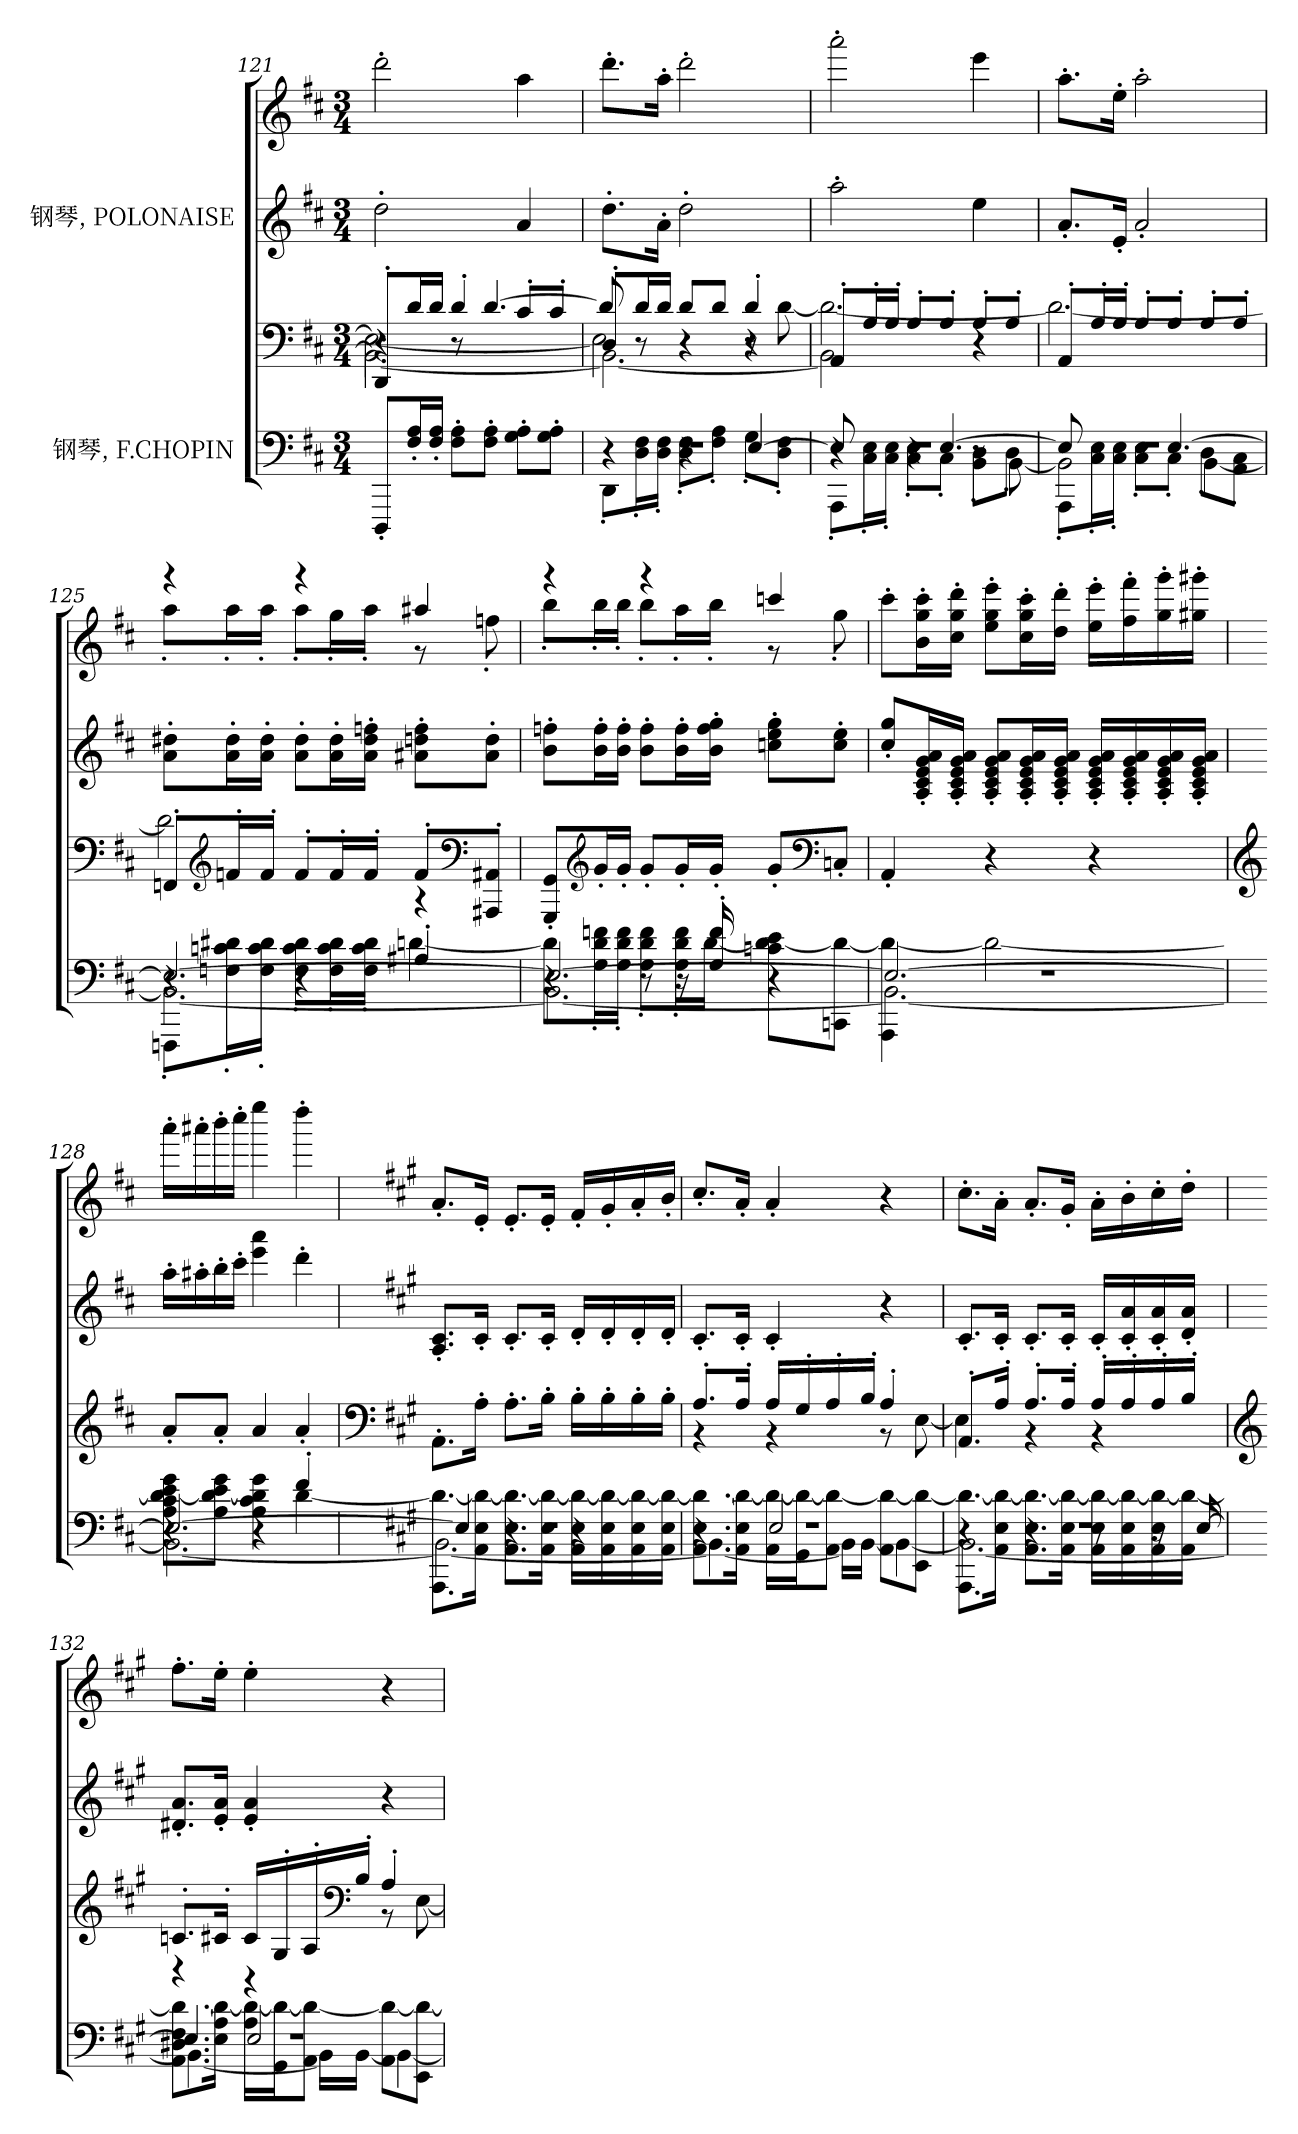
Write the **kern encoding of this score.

**kern	**kern	**kern	**kern
*part2	*part2	*part1	*part1
*staff4	*staff3	*staff2	*staff1
*I"钢琴, F.CHOPIN	*	*I"钢琴, POLONAISE	*
*clefF4	*clefF4	*clefG2	*clefG2
*k[f#c#]	*k[f#c#]	*k[f#c#]	*k[f#c#]
*M3/4	*M3/4	*M3/4	*M3/4
=121	=121	=121	=121
*	*^	*	*
*	*	*^	*	*
*	*	*	*^	*	*
8DDD'/L	8DD'/L	2.E\_	4r	2.BB\_	2dd'\	2ddd'\
16F#/' 16A/'L	16d/L	.	.	.	.	.
16F#/' 16A/'JJ	16d/JJ	.	.	.	.	.
8F#\' 8A\'L	4d'/	.	8r	.	.	.
8F#\' 8A\'J	.	.	[4.d/	.	.	.
8G\' 8A\'L	8c#'/L	.	.	.	4a/	4aa\
8G\' 8A\'J	8c#'/J	.	.	.	.	.
=122	=122	=122	=122	=122	=122	=122
*^	*	*	*	*	*	*
*	*^	*	*	*	*	*	*
2.r	8DD'\L	4r	8D'/L	2E\]	8d/]	2.BB\_	8.dd'\L	8.ddd'\L
.	16D\' 16F#\'L	.	16d/L	.	8r	.	.	.
.	16D\' 16F#\'JJ	.	16d/JJ	.	.	.	16a'\Jk	16aa'\Jk
.	8D\' 8F#\'L	4r	8d/L	.	4r	.	2dd'\	2ddd'\
.	8F#\' 8A\'J	.	8d/J	.	.	.	.	.
.	8G'\L	[4E/	4d'/	8r	4r	.	.	.
.	8D\' 8F#\'J	.	.	[8d\	.	.	.	.
*	*	*	*	*	*v	*v	*	*
!!LO:LB:g=z
=123	=123	=123	=123	=123	=123	=123	=123
*	*	*^	*	*	*	*	*
2.r	8AAA'\L	8E/]	4r	8AA'/L	2.d\_	2BB\]	2aa'\	2aaa'\
.	16C#\' 16E\'L	8r	.	16A'/L	.	.	.	.
.	16C#\' 16E\'JJ	.	.	16A'/JJ	.	.	.	.
.	8C#\' 8E\'L	8r	4r	8A'/L	.	.	.	.
.	8C#'\J	[4.E/	.	8A'/J	.	.	.	.
.	8BB\' 8D\'L	.	8r	8A'/L	.	4r	4ee\	4eee\
.	8D'\J	.	[8BB\	8A'/J	.	.	.	.
*	*	*	*	*	*v	*v	*	*
=124	=124	=124	=124	=124	=124	=124	=124
2.r	8AAA'\L	8E/]	2BB\]	8AA'/L	2.d\_	8.a'/L	8.aa'\L
.	16C#\' 16E\'L	8r	.	16A'/L	.	.	.
.	16C#\' 16E\'JJ	.	.	16A'/JJ	.	16e'/Jk	16ee'\Jk
.	8C#\' 8E\'L	8r	.	8A'/L	.	2a'/	2aa'\
.	8C#'\J	[4.E/	.	8A'/J	.	.	.
.	8D'\L	.	[4BB\	8A'/L	.	.	.
.	8AA\' 8C#\'J	.	.	8A'/J	.	.	.
=125	=125	=125	=125	=125	=125	=125	=125
*	*	*	*	*	*	*	*^
4r	8FFFn'\L	2.E/_	2.BB\_	8FFn'/L	2d\]	8a\' 8dd#X\'L	4r	8aa'\L
*	*	*	*	*clefG2	*	*	*	*
.	16Fn\' 16cn\' 16d#X\'L	.	.	16fn'/L	.	16a\' 16dd#\'L	.	16aa'\L
.	16F\' 16c\' 16d#\'JJ	.	.	16f'/JJ	.	16a\' 16dd#\'JJ	.	16aa'\JJ
4r	8F\' 8c\' 8d#\'L	.	.	8f'/L	.	8a\' 8dd#\'L	4r	8aa'\L
.	16F\' 16c\' 16d#\'L	.	.	16f'/L	.	16a\' 16dd#\'L	.	16gg'\L
.	16F\' 16c\' 16d#\'JJ	.	.	16f'/JJ	.	16a\' 16dd#\' 16ffn\'JJ	.	16aa'\JJ
4A#X'/	[4dn\	.	.	8f'/L	4r	8a#X\' 8ddn\' 8ff\'L	4aa#X/	8r
*	*	*	*	*clefF4	*	*	*	*
.	.	.	.	8AAA#X/' 8AA#X/'J	.	8a#\' 8dd\'J	.	8ffn'\
*	*	*	*	*v	*v	*	*	*
!!LO:PB:g=z	!!
=126	=126	=126	=126	=126	=126	=126	=126
4r	8d\L]	2.E/_	2.BB\_	8GGG/' 8GG/'L	8b\' 8ffn\'L	4r	8bb'\L
*	*	*	*	*clefG2	*	*	*
.	16G\' 16d\' 16fn\'L	.	.	16g'/L	16b\' 16ff\'L	.	16bb'\L
.	16G\' 16d\' 16f\'JJ	.	.	16g'/JJ	16b\' 16ff\'JJ	.	16bb'\JJ
8r	8G\' 8d\' 8f\'L	.	.	8g'/L	8b\' 8ff\'L	4r	8bb'\L
16r	16G\' 16d\' 16f\'L	.	.	16g'/L	16b\' 16ff\'L	.	16aa'\L
16G/' 16f/'	[16d\JJ	.	.	16g'/JJ	16b\' 16ff\' 16gg\'JJ	.	16bb'\JJ
4r	8cn\ 8d\_ 8e\L	.	.	8g'/L	8ccn\' 8ee\' 8gg\'L	4cccn/	8r
*	*	*	*	*clefF4	*	*	*
.	8CCn\ 8d\_J	.	.	8Cn'/J	8cc\' 8ee\'J	.	8gg'\
*	*	*	*	*	*	*v	*v
=127	=127	=127	=127	=127	=127	=127
2.r	4AAA\ 4d\_	2.E/_	2.BB\_	4AA'/	8cc#/' 8gg/'L	8ccc#'\L
.	.	.	.	.	16A/' 16c#/' 16e/' 16g/' 16a/'L	16b\' 16gg\' 16ccc#\'L
.	.	.	.	.	16A/' 16c#/' 16e/' 16g/' 16a/'JJ	16cc#\' 16gg\' 16ddd\'JJ
.	2d\_	.	.	4r	8A/' 8c#/' 8e/' 8g/' 8a/'L	8ee\' 8gg\' 8eee\'L
.	.	.	.	.	16A/' 16c#/' 16e/' 16g/' 16a/'L	16cc#\' 16gg\' 16ccc#\'L
.	.	.	.	.	16A/' 16c#/' 16e/' 16g/' 16a/'JJ	16dd\' 16ddd\'JJ
.	.	.	.	4r	16A/' 16c#/' 16e/' 16g/' 16a/'LL	16ee\' 16eee\'LL
.	.	.	.	.	16A/' 16c#/' 16e/' 16g/' 16a/'	16ff#\' 16fff#\'
.	.	.	.	.	16A/' 16c#/' 16e/' 16g/' 16a/'	16gg\' 16ggg\'
.	.	.	.	.	16A/' 16c#/' 16e/' 16g/' 16a/'JJ	16gg#X\' 16ggg#X\'JJ
!!LO:LB:g=z
=128	=128	=128	=128	=128	=128	=128
*	*	*	*	*clefG2	*	*
4r	8A\ 8c#\ 8d\_ 8e\ 8g\L	2.E/_	2.BB\_	8a'/L	16aa'\LL	16aaa'\LL
.	.	.	.	.	16aa#X'\	16aaa#X'\
.	8A\ 8d\_ 8e\ 8g\J	.	.	8a'/J	16bb'\	16bbb'\
.	.	.	.	.	16ccc#'\JJ	16cccc#'\JJ
4r	4A\ 4c#\ 4d\] 4g\	.	.	4a/	4eee\ 4aaa\	4eeee\
4f#'/	[4d\	.	.	4a'/	4ddd'\	4dddd'\
=129	=129	=129	=129	=129	=129	=129
*	*	*	*	*clefF4	*	*
*k[f#c#g#]	*	*	*	*k[f#c#g#]	*k[f#c#g#]	*k[f#c#g#]
2.r	8.AAA\ 8.d\_L	4E/]	2.BB\_	8.AA'\L	8.A/' 8.c#/'L	8.a'/L
.	16AA\ 16E\ 16d\_Jk	.	.	16A'\Jk	16c#'/Jk	16e'/Jk
.	8.AA\ 8.E\ 8.d\_L	4r	.	8.A'\L	8.c#'/L	8.e'/L
.	16AA\ 16E\ 16d\_Jk	.	.	16B'\Jk	16c#'/Jk	16e'/Jk
.	16AA\ 16E\ 16d\_LL	4r	.	16B'\LL	16d'/LL	16f#'/LL
.	16AA\ 16E\ 16d\_	.	.	16B'\	16d'/	16g#'/
.	16AA\ 16E\ 16d\_	.	.	16B'\	16d'/	16a'/
.	16AA\ 16E\ 16d\_JJ	.	.	16B'\JJ	16d'/JJ	16b'/JJ
=130	=130	=130	=130	=130	=130	=130
*	*	*	*	*^	*	*
2.r	8.AA\ 8.E\ 8.d\_L	4r	4.BB\_	8.A'/L	4r	8.c#'/L	8.cc#'/L
.	16AA\ 16E\ 16d\_Jk	.	.	16A'/Jk	.	16c#'/Jk	16a'/Jk
.	16AA\ 16d\_LL	2E/	.	16A/LL	4r	4c#'/	4a'/
.	16GG#\ 16d\_J	.	.	16G#'/	.	.	.
.	8AA\ 8d\_J	.	16BB\LL]	16A'/	.	.	.
.	.	.	[16BB\JJ	16B'/JJ	.	.	.
.	8AA\ 8d\_L	.	4BB\_	4A'/	8r	4r	4r
.	8EE\ 8d\_J	.	.	.	[8E\	.	.
!!LO:LB:g=z
=131	=131	=131	=131	=131	=131	=131	=131
2.r	8.AAA\ 8.d\_L	4r	2.BB\_	8.AA'/L	4E\]	8.c#'/L	8.cc#'\L
.	16AA\ 16E\ 16d\_Jk	.	.	16A'/Jk	.	16c#'/Jk	16a'\Jk
.	8.AA\ 8.E\ 8.d\_L	4r	.	8.A'/L	4r	8.c#'/L	8.a'/L
.	16AA\ 16E\ 16d\_Jk	.	.	16A'/Jk	.	16c#'/Jk	16g#'/Jk
.	16AA\ 16E\ 16d\_LL	8r	.	16A'/LL	4r	16c#'/LL	16a'\LL
.	16AA\ 16E\ 16d\_	.	.	16A'/	.	16c#/' 16a/'	16b'\
.	16AA\ 16E\ 16d\_	16r	.	16A'/	.	16c#/' 16a/'	16cc#'\
.	16AA\ 16d\_JJ	[16E/	.	16B'/JJ	.	16d/' 16a/'JJ	16dd'\JJ
=132	=132	=132	=132	=132	=132	=132	=132
*	*	*	*	*clefG2	*	*	*
2.r	8.AA\ 8.D#X\ 8.F#\ 8.d\_L	4E/]	4.BB\_	8.cn'/L	4r	8.d#X/' 8.a/'L	8.ff#'\L
.	16E\ 16A\ 16d\_Jk	.	.	16c#X'/Jk	.	16e/' 16a/'Jk	16ee'\Jk
.	16A\ 16d\_LL	2E/	.	16c#/LL	4r	4e/' 4a/'	4ee'\
.	16GG#\ 16d\_J	.	.	16G#'/	.	.	.
.	8AA\ 8d\_J	.	16BB\LL]	16A'/	.	.	.
*	*	*	*	*clefF4	*	*	*
.	.	.	[16BB\JJ	16B'/JJ	.	.	.
.	8AA\ 8d\_L	.	4BB\_	4A'/	8r	4r	4r
.	8EE\ 8d\_J	.	.	.	[8E\	.	.
*v	*v	*v	*v	*	*	*	*
*	*v	*v	*	*
=	=	=	=
*-	*-	*-	*-
